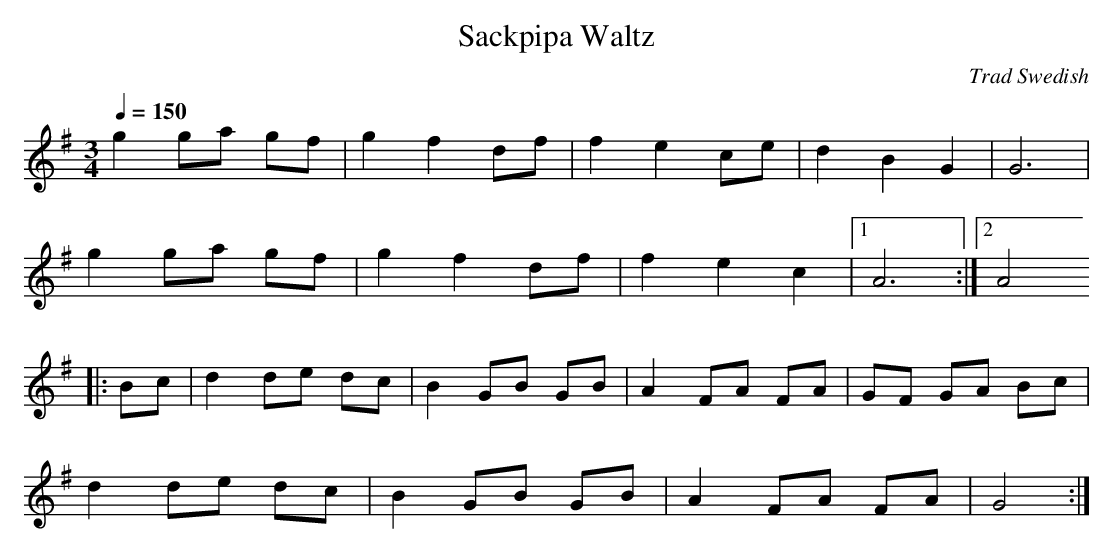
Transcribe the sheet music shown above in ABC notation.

X:1
T:Sackpipa Waltz
C:Trad Swedish
L:1/8
M:3/4
Q:1/4=150
K:G
g2ga gf|g2f2df|f2e2ce|d2B2G2|G6|
g2ga gf|g2f2df|f2e2c2|[1A6:|[2A4
|:Bc|d2de dc|B2GB GB|A2FA FA|GF GA Bc|
d2de dc|B2GB GB|A2FA FA|G4:|
